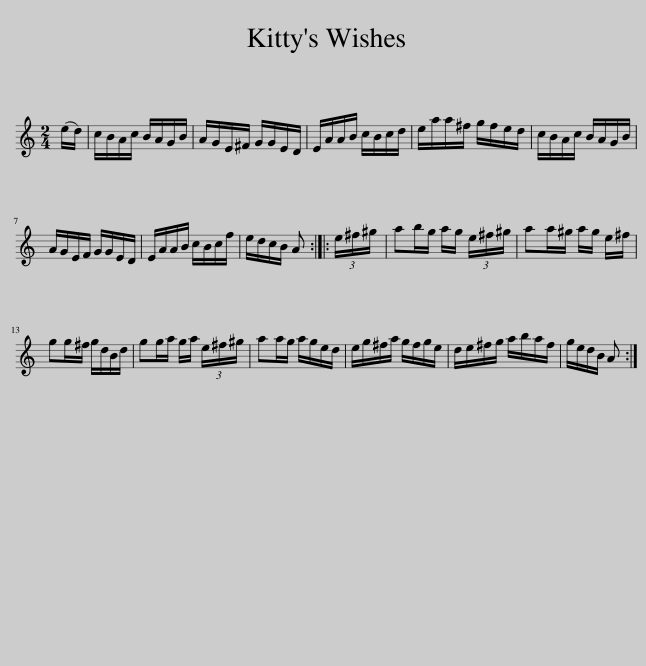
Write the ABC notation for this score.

X:1
L:1/8
M:2/4
I:linebreak $
K:C
V:1 treble
V:1
 (e/d/) | c/B/A/c/ B/A/G/B/ | A/G/E/^F/ G/G/E/D/ | E/A/A/B/ c/B/c/d/ | e/a/a/^f/ g/f/e/d/ | %5
 c/B/A/c/ B/A/G/B/ |$ A/G/E/F/ G/G/E/D/ | E/A/A/B/ c/B/c/f/ | e/d/c/B/ A :: (3e/^f/^g/ | %10
 ab/g/ a/g/ (3e/^f/^g/ | aa/^g/ a/g/ e/^f/ |$ gg/^f/ g/d/B/d/ | gg/a/ g/a/ (3e/^f/^g/ | aa/g/ a/g/e/d/ | %15
 e/g/^f/a/ g/f/g/e/ | d/e/^f/g/ a/b/a/f/ | g/e/d/B/ A :| %18
